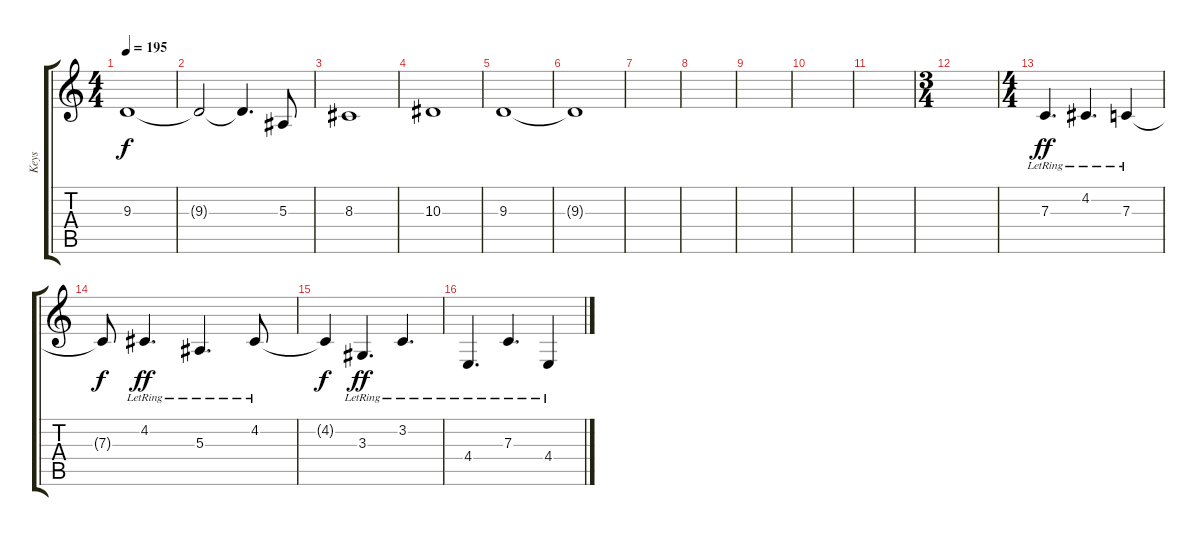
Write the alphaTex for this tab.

\track ("Keys" "Keys") {instrument choiraahs}
\staff {score tabs}
\tuning (D4 A3 F3 C3 G2 C2) {hide}
\ts (4 4)
\tempo 195
\clef g2
\ks c
9.3.1{dy f} |
9.3{t}.2 9.3{t}.4{d} 5.3.8 |
8.3.1 |
10.3.1 |
9.3.1 |
9.3{t}.1 |
|
|
|
|
|
\ts (3 4)
|
\ts (4 4)
7.3{lr}.4{d dy ff} 4.2{lr}.4{d} 7.3{lr}.4 |
7.3{t}.8{dy f} 4.2{lr}.4{d dy ff} 5.3{lr}.4{d} 4.2{lr}.8 |
4.2{t}.4{dy f} 3.3{lr}.4{d dy ff} 3.2{lr}.4{d} |
4.4{lr}.4{d} 7.3{lr}.4{d} 4.4{lr}.4
